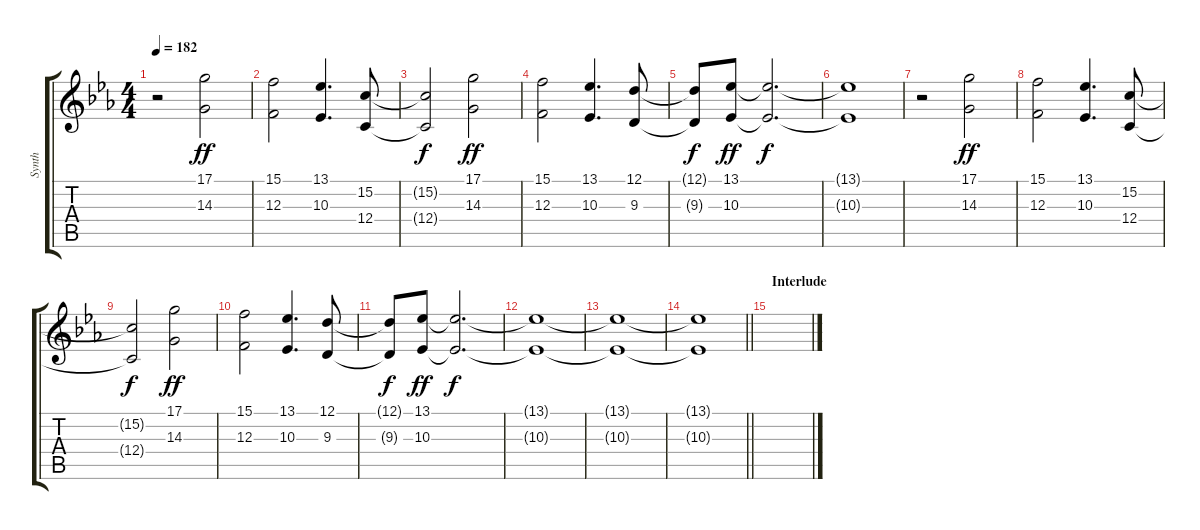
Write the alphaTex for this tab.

\track ("Synth" "Synth") {instrument stringensemble1}
\staff {score tabs}
\tuning (D4 A3 F3 C3 G2 C2) {hide}
\ts (4 4)
\tempo 182
\clef g2
\ks eb
r.2{dy f} (17.1 14.3).2{dy ff} |
(15.1 12.3).2 (13.1 10.3).4{d} (15.2 12.4).8 |
(15.2{t} 12.4{t}).2{dy f} (17.1 14.3).2{dy ff} |
(15.1 12.3).2 (13.1 10.3).4{d} (12.1 9.3).8 |
(12.1{t} 9.3{t}).8{dy f} (13.1 10.3).8{dy ff} (13.1{t} 10.3{t}).2{d dy f} |
(13.1{t} 10.3{t}).1 |
r.2 (17.1 14.3).2{dy ff} |
(15.1 12.3).2 (13.1 10.3).4{d} (15.2 12.4).8 |
(15.2{t} 12.4{t}).2{dy f} (17.1 14.3).2{dy ff} |
(15.1 12.3).2 (13.1 10.3).4{d} (12.1 9.3).8 |
(12.1{t} 9.3{t}).8{dy f} (13.1 10.3).8{dy ff} (13.1{t} 10.3{t}).2{d dy f} |
(13.1{t} 10.3{t}).1 |
(13.1{t} 10.3{t}).1 |
\barLineRight lightlight
(13.1{t} 10.3{t}).1 |
\section ("" "Interlude")
